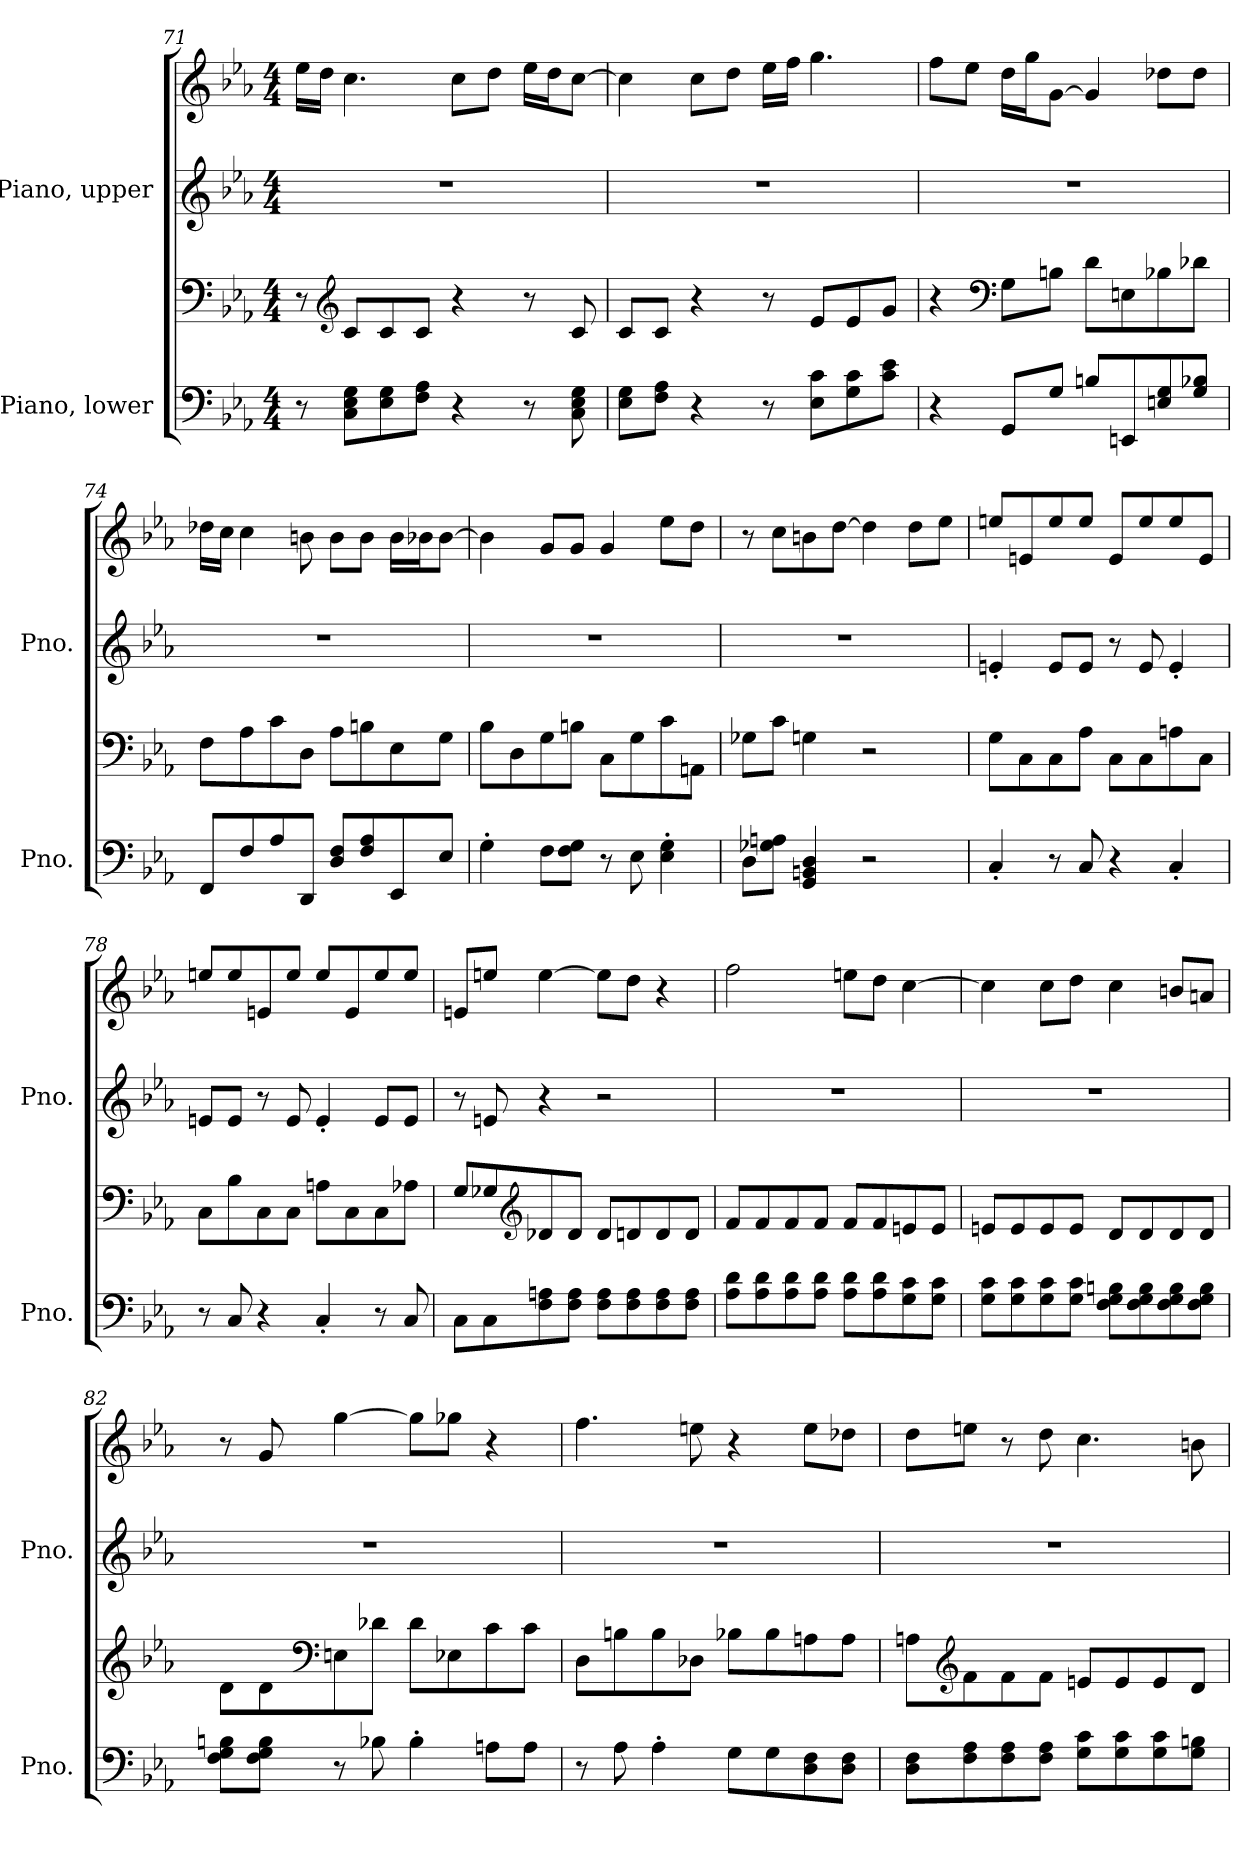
**kern	**kern	**kern	**kern
*part2	*part2	*part1	*part1
*staff4	*staff3	*staff2	*staff1
*I"Piano, lower	*	*I"Piano, upper	*
*I'Pno.	*	*I'Pno.	*
!!LO:PB:g=z
*clefF4	*clefF4	*clefG2	*clefG2
*k[b-e-a-]	*k[b-e-a-]	*k[b-e-a-]	*k[b-e-a-]
*M4/4	*M4/4	*M4/4	*M4/4
=71	=71	=71	=71
8r	8r	1r	16ee-\LL
.	.	.	16dd\JJ
*	*clefG2	*	*
8C\ 8E-\ 8G\L	8c/L	.	4.cc\
8E-\ 8G\	8c/	.	.
8F\ 8A-\J	8c/J	.	.
4r	4r	.	8cc\L
.	.	.	8dd\J
8r	8r	.	16ee-\LL
.	.	.	16dd\J
8C\ 8E-\ 8G\	8c/	.	[8cc\J
=72	=72	=72	=72
8E-\ 8G\L	8c/L	1r	4cc\]
8F\ 8A-\J	8c/J	.	.
4r	4r	.	8cc\L
.	.	.	8dd\J
8r	8r	.	16ee-\LL
.	.	.	16ff\JJ
8E-\ 8c\L	8e-/L	.	4.gg\
8G\ 8c\	8e-/	.	.
8c\ 8e-\J	8g/J	.	.
=73	=73	=73	=73
4r	4r	1r	8ff\L
.	.	.	8ee-\J
*	*clefF4	*	*
8GG/L	8G\L	.	16dd\LL
.	.	.	16gg\J
8G/J	8Bn\J	.	[8g\J
8Bn/L	8d\L	.	4g/]
8EEn/	8En\	.	.
8En/ 8G/	8B-X\	.	8dd-X\L
8G/ 8B-X/J	8d-X\J	.	8dd-\J
!!LO:LB:g=z
=74	=74	=74	=74
8FF/L	8F\L	1r	16dd-X\LL
.	.	.	16cc\JJ
8F/	8A-\	.	4cc\
8A-/	8c\	.	.
8DD/J	8D\J	.	8bn\
8D/ 8F/L	8A-\L	.	8b\L
8F/ 8A-/	8Bn\	.	8b\J
8EE-/	8E-\	.	16b\LL
.	.	.	16b-X\J
8E-/J	8G\J	.	[8b-\J
=75	=75	=75	=75
4G'\	8B-\L	1r	4b-\]
.	8D\	.	.
8F\L	8G\	.	8g/L
8F\ 8G\J	8Bn\J	.	8g/J
8r	8C\L	.	4g/
8E-\	8G\	.	.
4E-\' 4G\'	8c\	.	8ee-\L
.	8AAn\J	.	8dd\J
=76	=76	=76	=76
8D\L	8G-X\L	1r	8r
8G-X\ 8An\J	8c\J	.	8cc\L
4GG/ 4BBn/ 4D/	4Gn\	.	8bn\
.	.	.	[8dd\J
2r	2r	.	4dd\]
.	.	.	8dd\L
.	.	.	8ee-\J
!!LO:LB:g=z
=77	=77	=77	=77
4C'/	8G\L	4en'/	8een/L
.	8C\	.	8en/
8r	8C\	8e/L	8ee/
8C/	8A-\J	8e/J	8ee/J
4r	8C\L	8r	8e/L
.	8C\	8e/	8ee/
4C'/	8An\	4e'/	8ee/
.	8C\J	.	8e/J
=78	=78	=78	=78
8r	8C\L	8en/L	8een/L
8C/	8B-\	8e/J	8ee/
4r	8C\	8r	8en/
.	8C\J	8e/	8ee/J
4C'/	8An\L	4e'/	8ee/L
.	8C\	.	8e/
8r	8C\	8e/L	8ee/
8C/	8A-X\J	8e/J	8ee/J
=79	=79	=79	=79
8C\L	8G/L	8r	8en/L
8C\	8G-X/	8en/	8een/J
*	*clefG2	*	*
8F\ 8An\	8d-X/	4r	[4ee\
8F\ 8A\J	8d-/J	.	.
8F\ 8A\L	8d-/L	2r	8ee\L]
8F\ 8A\	8dn/	.	8dd\J
8F\ 8A\	8d/	.	4r
8F\ 8A\J	8d/J	.	.
!!LO:PB:g=z
=80	=80	=80	=80
8A-\ 8d\L	8f/L	1r	2ff\
8A-\ 8d\	8f/	.	.
8A-\ 8d\	8f/	.	.
8A-\ 8d\J	8f/J	.	.
8A-\ 8d\L	8f/L	.	8een\L
8A-\ 8d\	8f/	.	8dd\J
8G\ 8c\	8en/	.	[4cc\
8G\ 8c\J	8e/J	.	.
=81	=81	=81	=81
8G\ 8c\L	8en/L	1r	4cc\]
8G\ 8c\	8e/	.	.
8G\ 8c\	8e/	.	8cc\L
8G\ 8c\J	8e/J	.	8dd\J
8F\ 8G\ 8Bn\L	8d/L	.	4cc\
8F\ 8G\ 8B\	8d/	.	.
8F\ 8G\ 8B\	8d/	.	8bn/L
8F\ 8G\ 8B\J	8d/J	.	8an/J
=82	=82	=82	=82
8F\ 8G\ 8Bn\L	8d\L	1r	8r
8F\ 8G\ 8B\J	8d\	.	8g/
*	*clefF4	*	*
8r	8En\	.	[4gg\
8B-X\	8d-X\J	.	.
4B-'\	8d-\L	.	8gg\L]
.	8E-X\	.	8gg-X\J
8An\L	8c\	.	4r
8A\J	8c\J	.	.
!!LO:LB:g=z
=83	=83	=83	=83
8r	8D\L	1r	4.ff\
8A-\	8Bn\	.	.
4A-'\	8B\	.	.
.	8D-X\J	.	8een\
8G\L	8B-X\L	.	4r
8G\	8B-\	.	.
8D\ 8F\	8An\	.	8ee\L
8D\ 8F\J	8A\J	.	8dd-X\J
=84	=84	=84	=84
8D\ 8F\L	8An\L	1r	8dd\L
*	*clefG2	*	*
8F\ 8A-\	8f\	.	8een\J
8F\ 8A-\	8f\	.	8r
8F\ 8A-\J	8f\J	.	8dd\
8G\ 8c\L	8en/L	.	4.cc\
8G\ 8c\	8e/	.	.
8G\ 8c\	8e/	.	.
8G\ 8Bn\J	8d/J	.	8bn\
=	=	=	=
*-	*-	*-	*-
